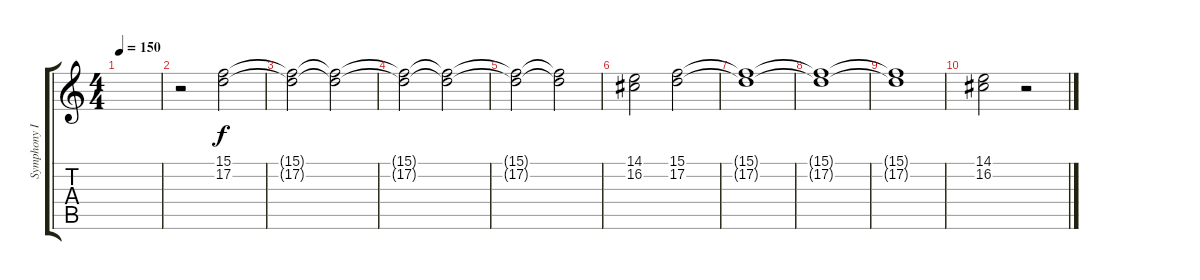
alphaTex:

\track ("Symphony III" "Symphony I") {instrument choiraahs}
\staff {score tabs}
\tuning (D4 A3 F3 C3 G2 C2) {hide}
\ts (4 4)
\tempo 150
\clef g2
\ks c
|
r.2 (15.1 17.2).2 |
(15.1{t} 17.2{t}).2 (15.1{t} 17.2{t}).2 |
(15.1{t} 17.2{t}).2 (15.1{t} 17.2{t}).2 |
(15.1{t} 17.2{t}).2 (15.1{t} 17.2{t}).2 |
(14.1 16.2).2 (15.1 17.2).2 |
(15.1{t} 17.2{t}).1 |
(15.1{t} 17.2{t}).1 |
(15.1{t} 17.2{t}).1 |
(14.1 16.2).2 r.2
